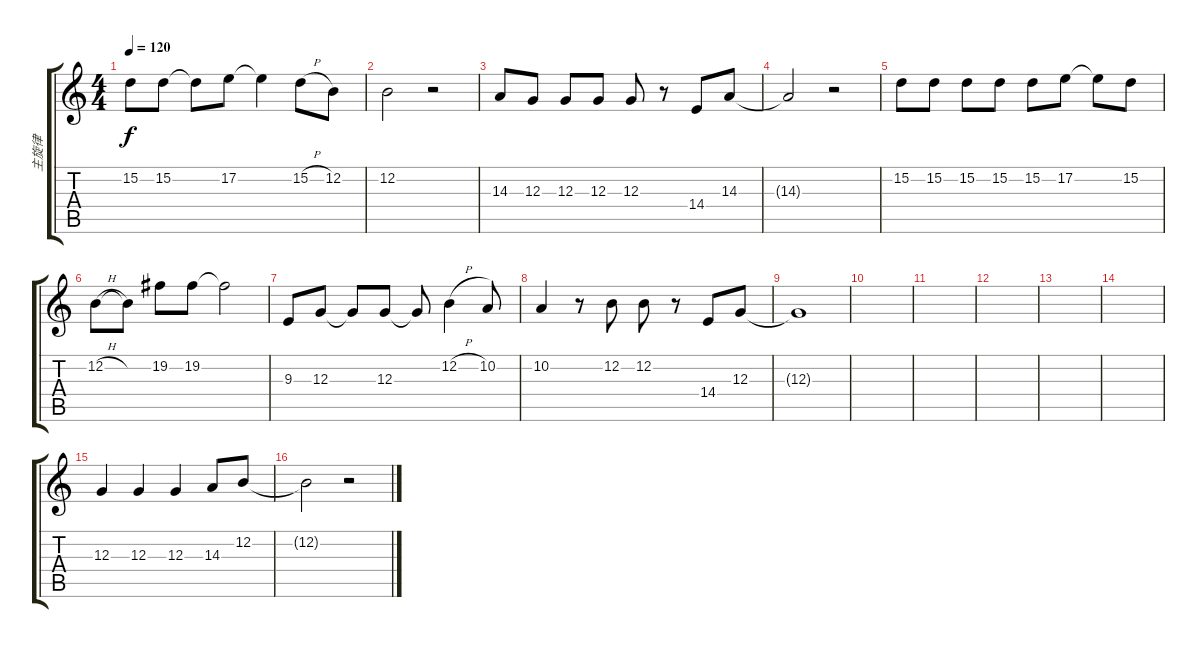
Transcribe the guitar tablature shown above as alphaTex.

\track ("主旋律" "主旋律") {instrument tuba}
\staff {score tabs}
\tuning (E4 B3 G3 D3 A2 E2) {hide}
\ts (4 4)
\tempo 120
\clef g2
\ks c
15.2.8{dy f} 15.2.8 15.2{t}.8 17.2.8 17.2{t}.4 15.2{h}.8 12.2.8 |
12.2.2 r.2 |
14.3.8 12.3.8 12.3.8 12.3.8 12.3.8 r.8 14.4.8 14.3.8 |
14.3{t}.2 r.2 |
15.2.8 15.2.8 15.2.8 15.2.8 15.2.8 17.2.8 17.2{t}.8 15.2.8 |
12.2{h}.8 12.2{t}.8 19.2.8 19.2.8 19.2{t}.2 |
9.3.8 12.3.8 12.3{t}.8 12.3.8 12.3{t}.8 12.2{h}.4 10.2.8 |
10.2.4 r.8 12.2.8 12.2.8 r.8 14.4.8 12.3.8 |
12.3{t}.1 |
|
|
|
|
|
12.3.4 12.3.4 12.3.4 14.3.8 12.2.8 |
12.2{t}.2 r.2
